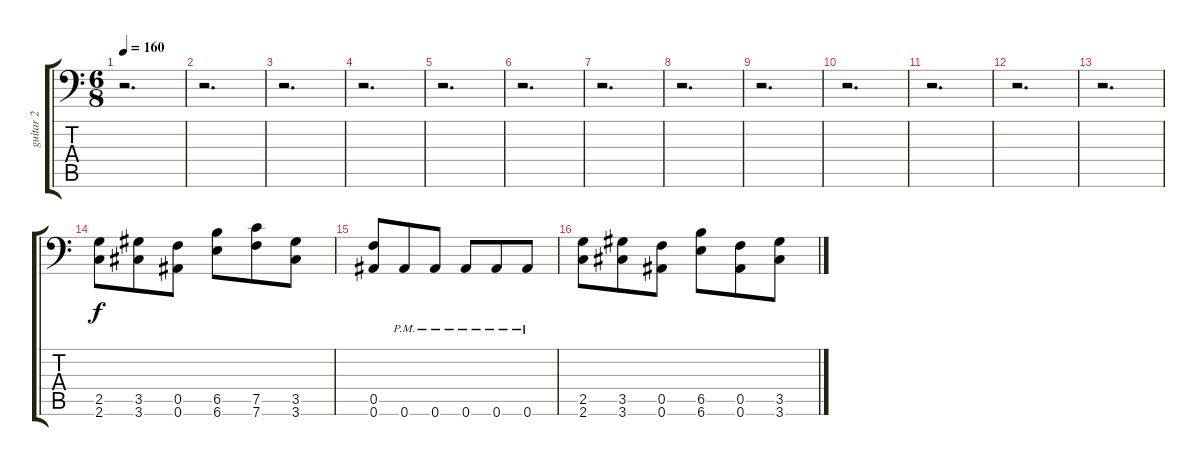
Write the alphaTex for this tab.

\track ("guitar 2" "guitar 2") {instrument distortionguitar}
\staff {score tabs}
\tuning (C4 G3 Eb3 Bb2 F2 Bb1) {hide}
\ts (6 8)
\tempo 160
\clef f4
\ks c
r.2{d dy f} |
r.2{d} |
r.2{d} |
r.2{d} |
r.2{d} |
r.2{d} |
r.2{d} |
r.2{d} |
r.2{d} |
r.2{d} |
r.2{d} |
r.2{d} |
r.2{d} |
(2.5 2.6).8 (3.5 3.6).8 (0.5 0.6).8 (6.5 6.6).8 (7.5 7.6).8 (3.5 3.6).8 |
(0.5 0.6).8 0.6{pm}.8 0.6{pm}.8 0.6{pm}.8 0.6{pm}.8 0.6{pm}.8 |
(2.5 2.6).8 (3.5 3.6).8 (0.5 0.6).8 (6.5 6.6).8 (0.5 0.6).8 (3.5 3.6).8
